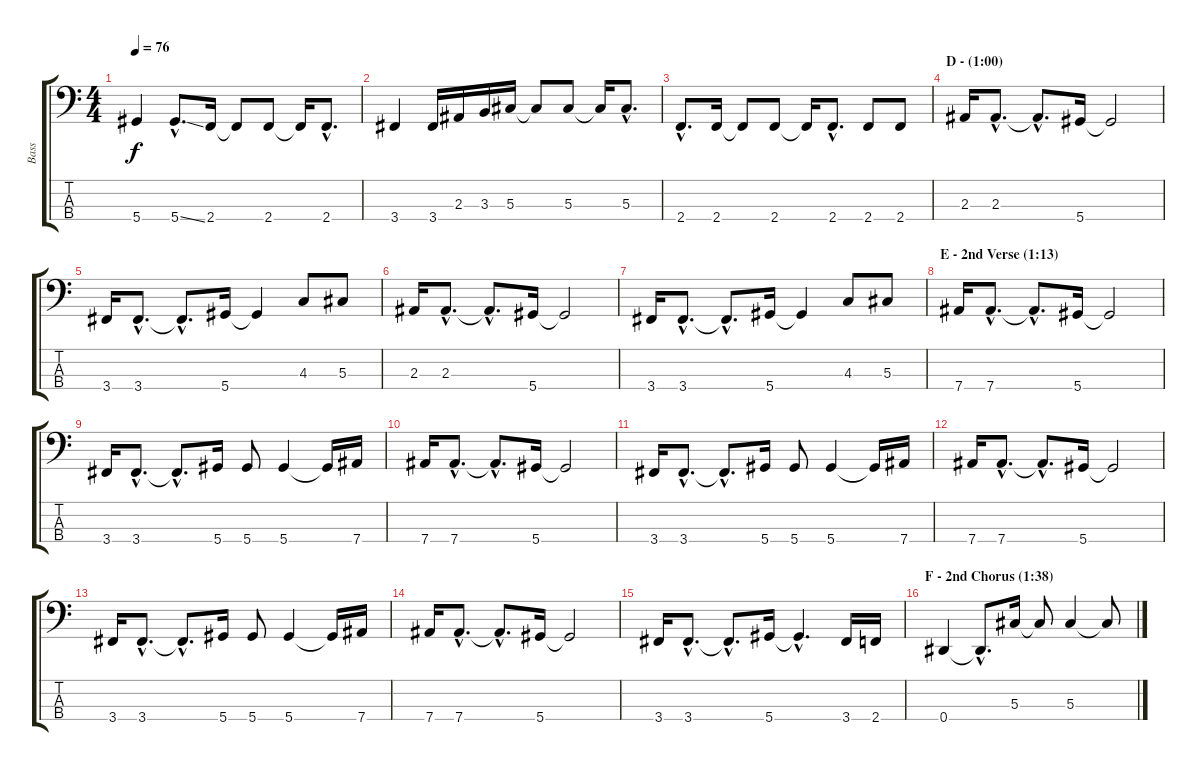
\track ("Bass" "Bass") {instrument electricbasspick}
\staff {score tabs}
\tuning (Gb2 Db2 Ab1 Eb1) {hide}
\ts (4 4)
\tempo 76
\clef f4
\ks c
5.4.4{dy f} 5.4{ss hac}.8{d} 2.4.16 2.4{t}.8 2.4.8 2.4{t}.16 2.4{hac}.8{d} |
3.4.4 3.4.16 2.3.16 3.3.16 5.3.16 5.3{t}.8 5.3.8 5.3{t}.16 5.3{hac}.8{d} |
2.4{hac}.8{d} 2.4.16 2.4{t}.8 2.4.8 2.4{t}.16 2.4{hac}.8{d} 2.4.8 2.4.8 |
\section ("" "D - (1:00)")
2.3.16 2.3{hac}.8{d} 2.3{hac t}.8{d} 5.4.16 5.4{t}.2 |
3.4.16 3.4{hac}.8{d} 3.4{hac t}.8{d} 5.4.16 5.4{t}.4 4.3.8 5.3.8 |
2.3.16 2.3{hac}.8{d} 2.3{hac t}.8{d} 5.4.16 5.4{t}.2 |
3.4.16 3.4{hac}.8{d} 3.4{hac t}.8{d} 5.4.16 5.4{t}.4 4.3.8 5.3.8 |
\section ("" "E - 2nd Verse (1:13)")
7.4.16 7.4{hac}.8{d} 7.4{hac t}.8{d} 5.4.16 5.4{t}.2 |
3.4.16 3.4{hac}.8{d} 3.4{hac t}.8{d} 5.4.16 5.4.8 5.4.4 5.4{t}.16 7.4.16 |
7.4.16 7.4{hac}.8{d} 7.4{hac t}.8{d} 5.4.16 5.4{t}.2 |
3.4.16 3.4{hac}.8{d} 3.4{hac t}.8{d} 5.4.16 5.4.8 5.4.4 5.4{t}.16 7.4.16 |
7.4.16 7.4{hac}.8{d} 7.4{hac t}.8{d} 5.4.16 5.4{t}.2 |
3.4.16 3.4{hac}.8{d} 3.4{hac t}.8{d} 5.4.16 5.4.8 5.4.4 5.4{t}.16 7.4.16 |
7.4.16 7.4{hac}.8{d} 7.4{hac t}.8{d} 5.4.16 5.4{t}.2 |
3.4.16 3.4{hac}.8{d} 3.4{hac t}.8{d} 5.4.16 5.4{hac t}.4{d} 3.4.16 2.4.16 |
\section ("" "F - 2nd Chorus (1:38)")
0.4.4 0.4{hac t}.8{d} 5.3.16 5.3{t}.8 5.3.4 5.3{t}.8
